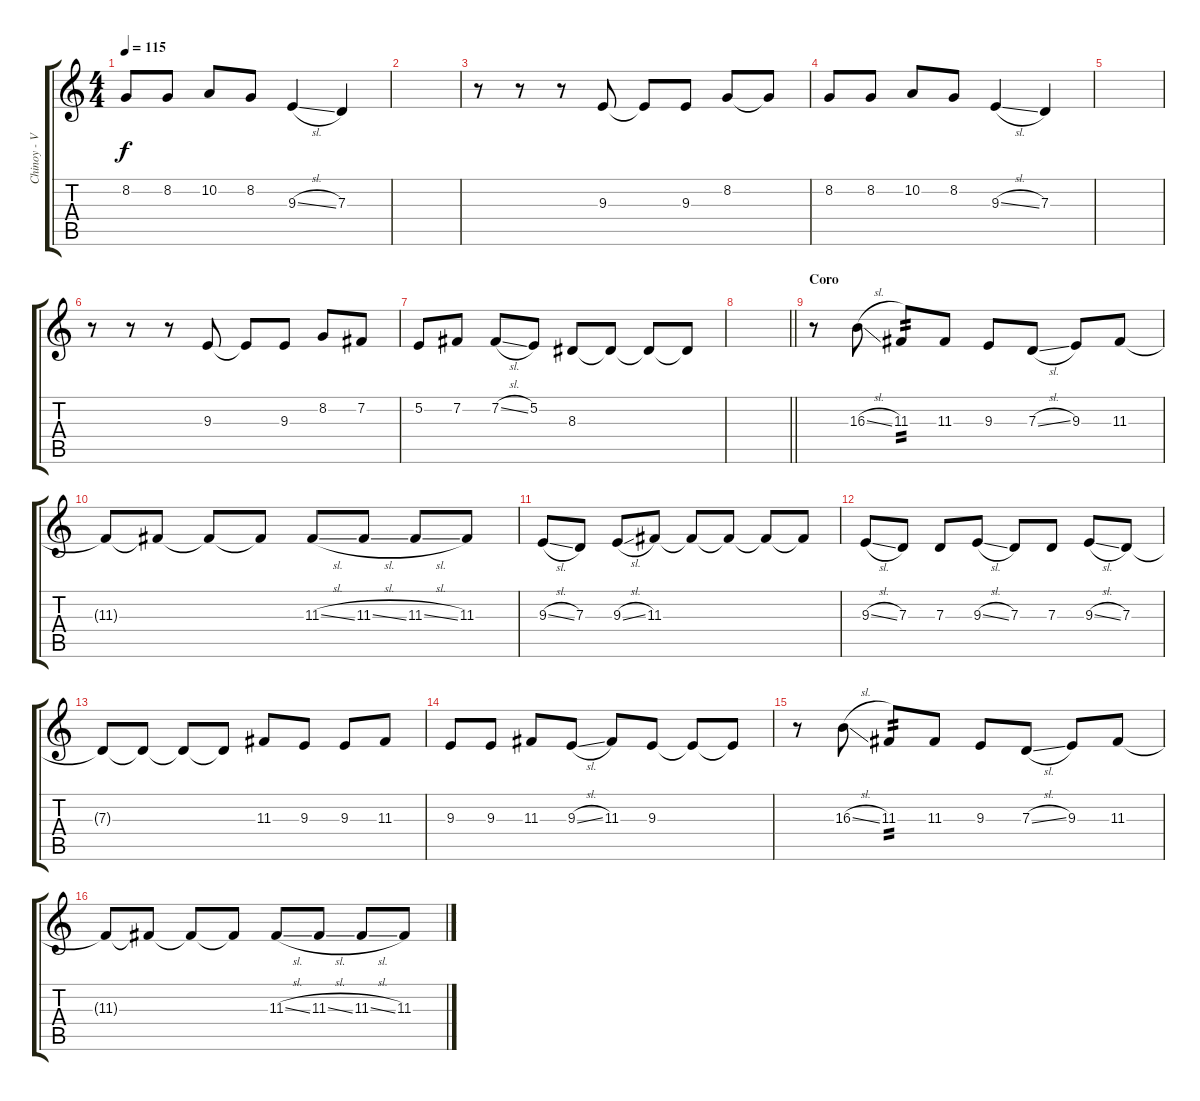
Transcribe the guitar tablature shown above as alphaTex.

\track ("Chinoy - Voz" "Chinoy - V") {instrument synthvoice}
\staff {score tabs}
\tuning (E4 B3 G3 D3 A2 E2) {hide}
\ts (4 4)
\tempo 115
\clef g2
\ks c
8.2.8{dy f} 8.2.8 10.2.8 8.2.8 9.3{sl}.4 7.3.4 |
|
r.8 r.8 r.8 9.3.8 9.3{t}.8 9.3.8 8.2.8 8.2{t}.8 |
8.2.8 8.2.8 10.2.8 8.2.8 9.3{sl}.4 7.3.4 |
|
r.8 r.8 r.8 9.3.8 9.3{t}.8 9.3.8 8.2.8 7.2.8 |
5.2.8 7.2.8 7.2{sl}.8 5.2.8 8.3.8 8.3{t}.8 8.3{t}.8 8.3{t}.8 |
\barLineRight lightlight
|
\section ("" "Coro")
r.8 16.3{sl}.8 11.3.8{tp 2} 11.3.8 9.3.8 7.3{sl}.8 9.3.8 11.3.8 |
11.3{t}.8 11.3{t}.8 11.3{t}.8 11.3{t}.8 11.3{sl}.8 11.3{sl}.8 11.3{sl}.8 11.3.8 |
9.3{sl}.8 7.3.8 9.3{sl}.8 11.3.8 11.3{t}.8 11.3{t}.8 11.3{t}.8 11.3{t}.8 |
9.3{sl}.8 7.3.8 7.3.8 9.3{sl}.8 7.3.8 7.3.8 9.3{sl}.8 7.3.8 |
7.3{t}.8 7.3{t}.8 7.3{t}.8 7.3{t}.8 11.3.8 9.3.8 9.3.8 11.3.8 |
9.3.8 9.3.8 11.3.8 9.3{sl}.8 11.3.8 9.3.8 9.3{t}.8 9.3{t}.8 |
r.8 16.3{sl}.8 11.3.8{tp 2} 11.3.8 9.3.8 7.3{sl}.8 9.3.8 11.3.8 |
11.3{t}.8 11.3{t}.8 11.3{t}.8 11.3{t}.8 11.3{sl}.8 11.3{sl}.8 11.3{sl}.8 11.3.8
